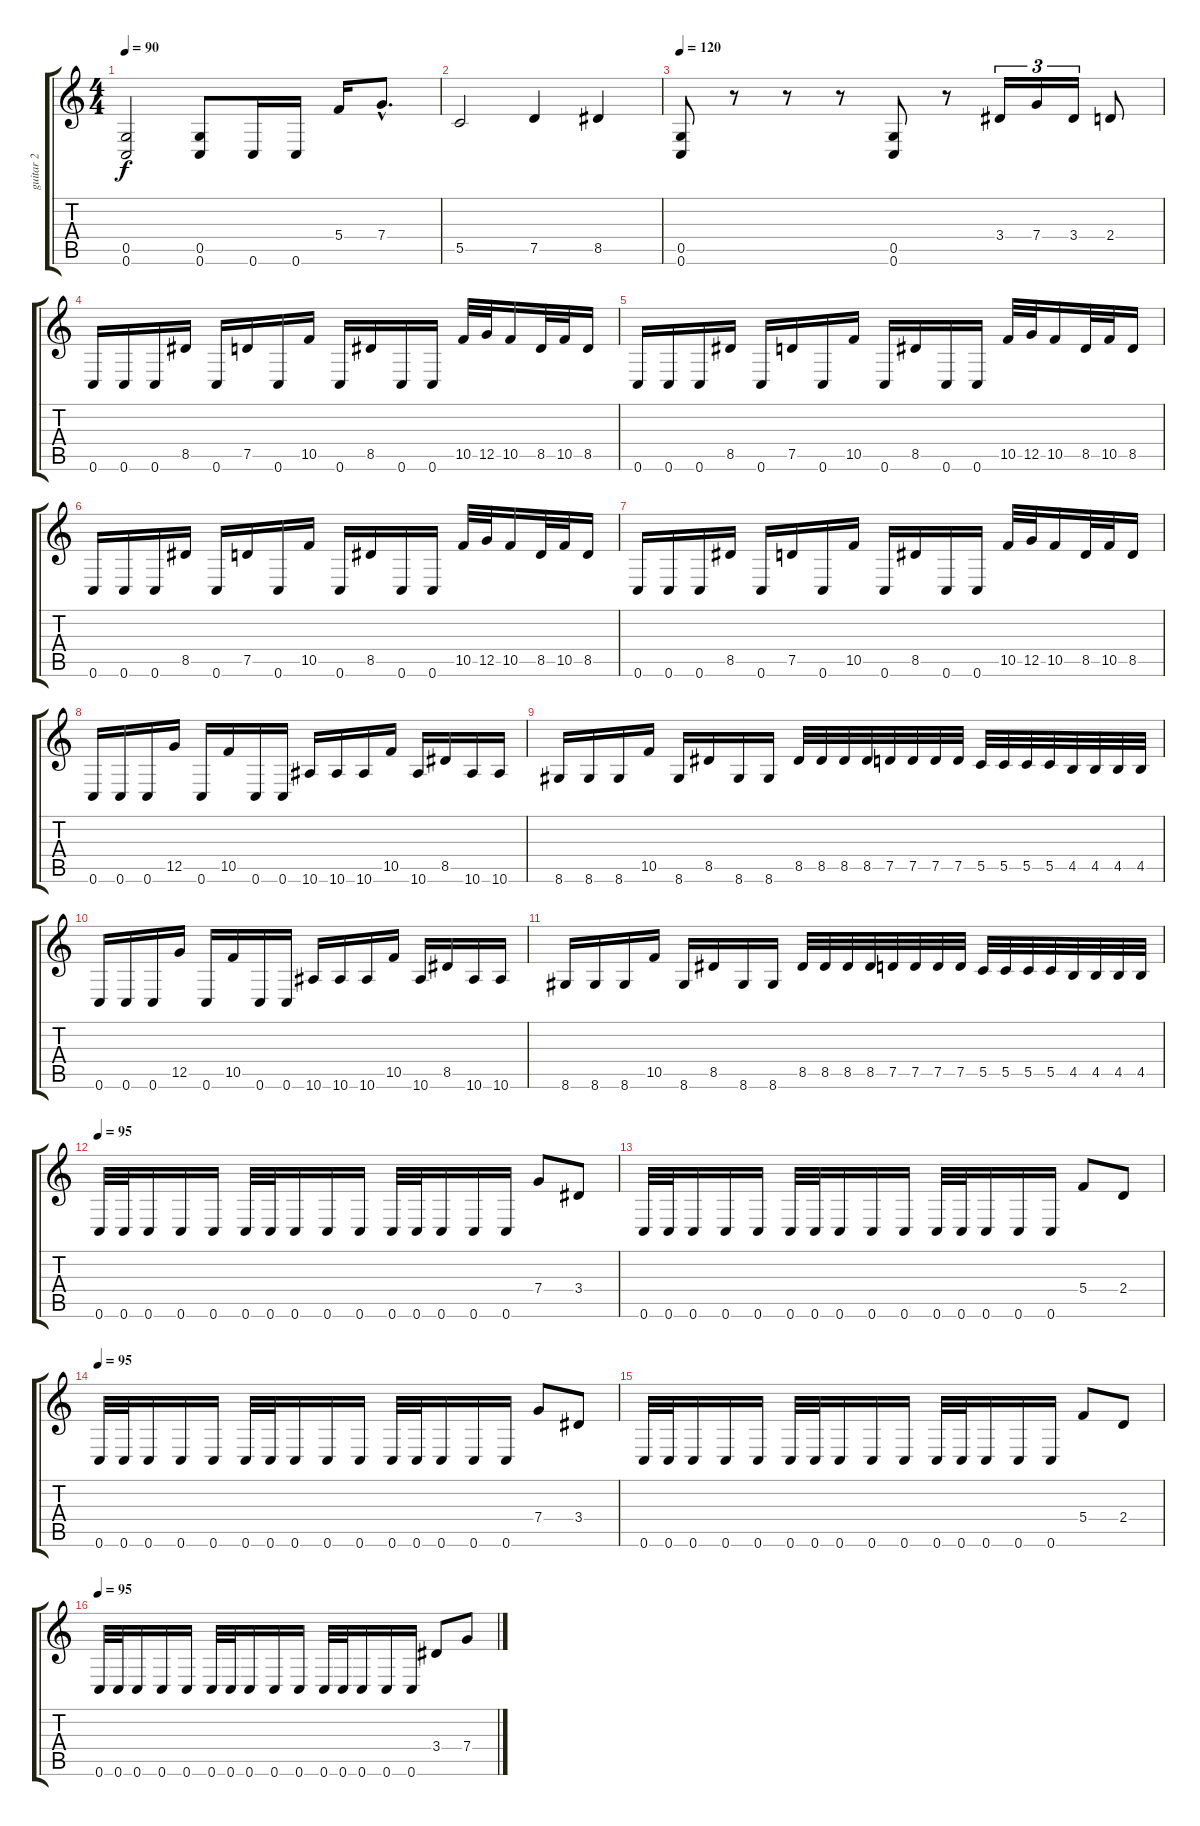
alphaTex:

\track ("guitar 2" "guitar 2") {instrument overdrivenguitar}
\staff {score tabs}
\tuning (D4 A3 F3 C3 G2 C2) {hide}
\ts (4 4)
\tempo 90
\clef g2
\ks c
(0.5 0.6).2{dy f} (0.5 0.6).8 0.6.16 0.6.16 5.4.16 7.4{hac}.8{d} |
5.5.2 7.5.4 8.5.4 |
\tempo 120
(0.5 0.6).8 r.8 r.8 r.8 (0.5 0.6).8 r.8 3.4.16{tu (3 2)} 7.4.16{tu (3 2)} 3.4.16{tu (3 2)} 2.4.8 |
0.6.16 0.6.16 0.6.16 8.5.16 0.6.16 7.5.16 0.6.16 10.5.16 0.6.16 8.5.16 0.6.16 0.6.16 10.5.32 12.5.32 10.5.16 8.5.32 10.5.32 8.5.16 |
0.6.16 0.6.16 0.6.16 8.5.16 0.6.16 7.5.16 0.6.16 10.5.16 0.6.16 8.5.16 0.6.16 0.6.16 10.5.32 12.5.32 10.5.16 8.5.32 10.5.32 8.5.16 |
0.6.16 0.6.16 0.6.16 8.5.16 0.6.16 7.5.16 0.6.16 10.5.16 0.6.16 8.5.16 0.6.16 0.6.16 10.5.32 12.5.32 10.5.16 8.5.32 10.5.32 8.5.16 |
0.6.16 0.6.16 0.6.16 8.5.16 0.6.16 7.5.16 0.6.16 10.5.16 0.6.16 8.5.16 0.6.16 0.6.16 10.5.32 12.5.32 10.5.16 8.5.32 10.5.32 8.5.16 |
0.6.16 0.6.16 0.6.16 12.5.16 0.6.16 10.5.16 0.6.16 0.6.16 10.6.16 10.6.16 10.6.16 10.5.16 10.6.16 8.5.16 10.6.16 10.6.16 |
8.6.16 8.6.16 8.6.16 10.5.16 8.6.16 8.5.16 8.6.16 8.6.16 8.5.32 8.5.32 8.5.32 8.5.32 7.5.32 7.5.32 7.5.32 7.5.32 5.5.32 5.5.32 5.5.32 5.5.32 4.5.32 4.5.32 4.5.32 4.5.32 |
0.6.16 0.6.16 0.6.16 12.5.16 0.6.16 10.5.16 0.6.16 0.6.16 10.6.16 10.6.16 10.6.16 10.5.16 10.6.16 8.5.16 10.6.16 10.6.16 |
8.6.16 8.6.16 8.6.16 10.5.16 8.6.16 8.5.16 8.6.16 8.6.16 8.5.32 8.5.32 8.5.32 8.5.32 7.5.32 7.5.32 7.5.32 7.5.32 5.5.32 5.5.32 5.5.32 5.5.32 4.5.32 4.5.32 4.5.32 4.5.32 |
\tempo 95
0.6.32 0.6.32 0.6.16 0.6.16 0.6.16 0.6.32 0.6.32 0.6.16 0.6.16 0.6.16 0.6.32 0.6.32 0.6.16 0.6.16 0.6.16 7.4.8 3.4.8 |
0.6.32 0.6.32 0.6.16 0.6.16 0.6.16 0.6.32 0.6.32 0.6.16 0.6.16 0.6.16 0.6.32 0.6.32 0.6.16 0.6.16 0.6.16 5.4.8 2.4.8 |
\tempo 95
0.6.32 0.6.32 0.6.16 0.6.16 0.6.16 0.6.32 0.6.32 0.6.16 0.6.16 0.6.16 0.6.32 0.6.32 0.6.16 0.6.16 0.6.16 7.4.8 3.4.8 |
0.6.32 0.6.32 0.6.16 0.6.16 0.6.16 0.6.32 0.6.32 0.6.16 0.6.16 0.6.16 0.6.32 0.6.32 0.6.16 0.6.16 0.6.16 5.4.8 2.4.8 |
\tempo 95
0.6.32 0.6.32 0.6.16 0.6.16 0.6.16 0.6.32 0.6.32 0.6.16 0.6.16 0.6.16 0.6.32 0.6.32 0.6.16 0.6.16 0.6.16 3.4.8 7.4.8
